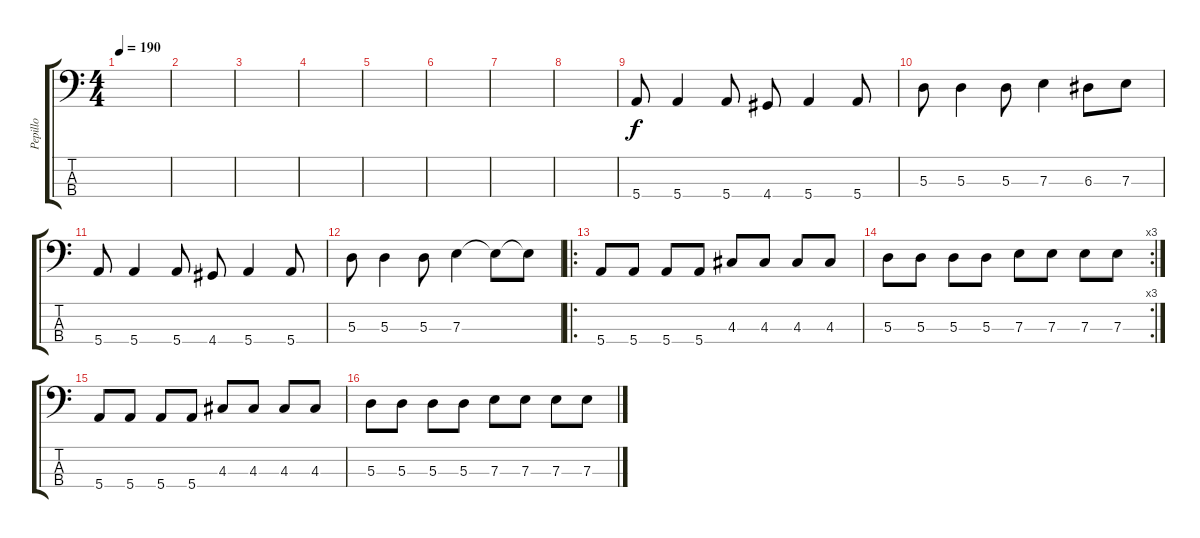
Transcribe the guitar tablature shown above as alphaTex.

\track ("Pepillo" "Pepillo") {instrument electricbasspick}
\staff {score tabs}
\tuning (G2 D2 A1 E1) {hide}
\ts (4 4)
\tempo 190
\clef f4
\ks c
|
|
|
|
|
|
|
|
5.4.8 5.4.4 5.4.8 4.4.8 5.4.4 5.4.8 |
5.3.8 5.3.4 5.3.8 7.3.4 6.3.8 7.3.8 |
5.4.8 5.4.4 5.4.8 4.4.8 5.4.4 5.4.8 |
5.3.8 5.3.4 5.3.8 7.3.4 7.3{t}.8 7.3{t}.8 |
\ro
5.4.8 5.4.8 5.4.8 5.4.8 4.3.8 4.3.8 4.3.8 4.3.8 |
\rc 3
5.3.8 5.3.8 5.3.8 5.3.8 7.3.8 7.3.8 7.3.8 7.3.8 |
5.4.8 5.4.8 5.4.8 5.4.8 4.3.8 4.3.8 4.3.8 4.3.8 |
5.3.8 5.3.8 5.3.8 5.3.8 7.3.8 7.3.8 7.3.8 7.3.8
